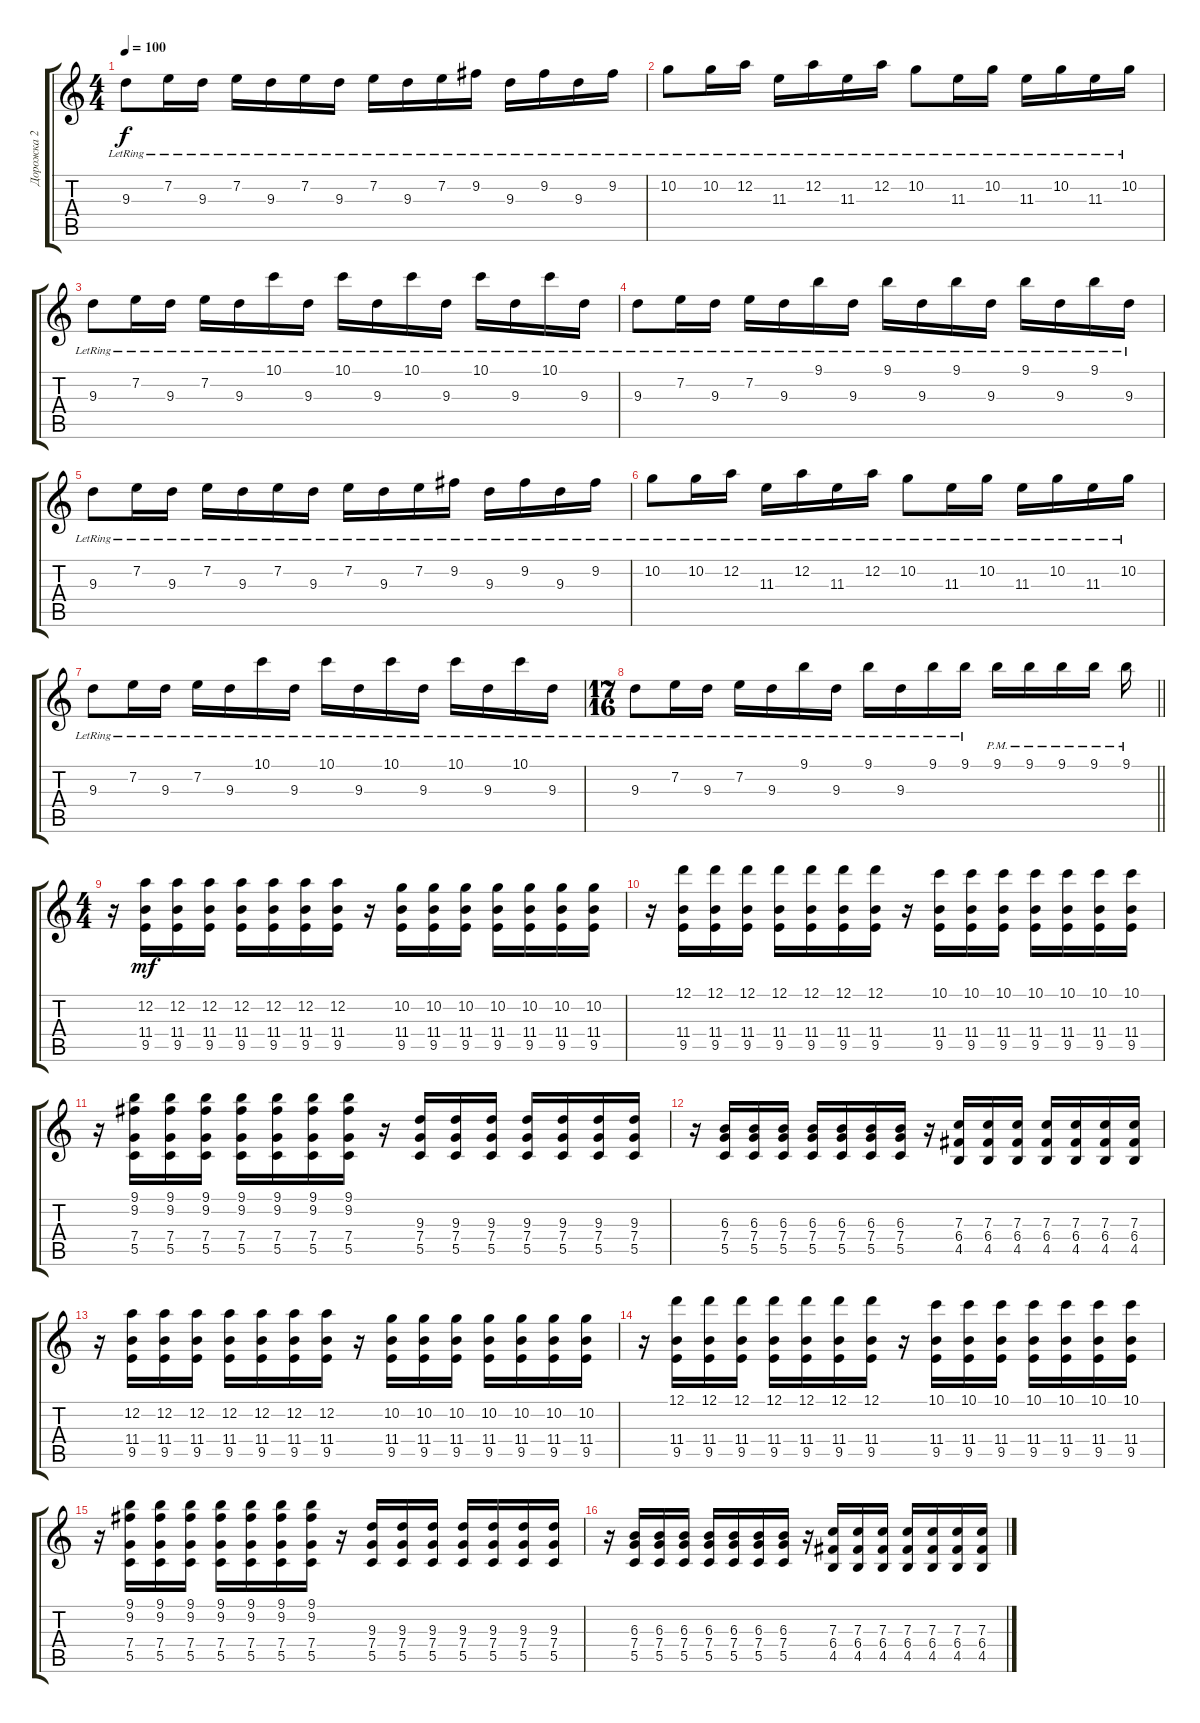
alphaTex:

\track ("Дорожка 2" "Дорожка 2") {instrument distortionguitar}
\staff {score tabs}
\tuning (D4 A3 F3 C3 G2 C2) {hide}
\ts (4 4)
\section ("" "")
\tempo 100
\clef g2
\ks c
9.3{lr}.8{dy f} 7.2{lr}.16 9.3{lr}.16 7.2{lr}.16 9.3{lr}.16 7.2{lr}.16 9.3{lr}.16 7.2{lr}.16 9.3{lr}.16 7.2{lr}.16 9.2{lr}.16 9.3{lr}.16 9.2{lr}.16 9.3{lr}.16 9.2{lr}.16 |
10.2{lr}.8 10.2{lr}.16 12.2{lr}.16 11.3{lr}.16 12.2{lr}.16 11.3{lr}.16 12.2{lr}.16 10.2{lr}.8 11.3{lr}.16 10.2{lr}.16 11.3{lr}.16 10.2{lr}.16 11.3{lr}.16 10.2{lr}.16 |
9.3{lr}.8 7.2{lr}.16 9.3{lr}.16 7.2{lr}.16 9.3{lr}.16 10.1{lr}.16 9.3{lr}.16 10.1{lr}.16 9.3{lr}.16 10.1{lr}.16 9.3{lr}.16 10.1{lr}.16 9.3{lr}.16 10.1{lr}.16 9.3{lr}.16 |
9.3{lr}.8 7.2{lr}.16 9.3{lr}.16 7.2{lr}.16 9.3{lr}.16 9.1{lr}.16 9.3{lr}.16 9.1{lr}.16 9.3{lr}.16 9.1{lr}.16 9.3{lr}.16 9.1{lr}.16 9.3{lr}.16 9.1{lr}.16 9.3{lr}.16 |
9.3{lr}.8 7.2{lr}.16 9.3{lr}.16 7.2{lr}.16 9.3{lr}.16 7.2{lr}.16 9.3{lr}.16 7.2{lr}.16 9.3{lr}.16 7.2{lr}.16 9.2{lr}.16 9.3{lr}.16 9.2{lr}.16 9.3{lr}.16 9.2{lr}.16 |
10.2{lr}.8 10.2{lr}.16 12.2{lr}.16 11.3{lr}.16 12.2{lr}.16 11.3{lr}.16 12.2{lr}.16 10.2{lr}.8 11.3{lr}.16 10.2{lr}.16 11.3{lr}.16 10.2{lr}.16 11.3{lr}.16 10.2{lr}.16 |
9.3{lr}.8 7.2{lr}.16 9.3{lr}.16 7.2{lr}.16 9.3{lr}.16 10.1{lr}.16 9.3{lr}.16 10.1{lr}.16 9.3{lr}.16 10.1{lr}.16 9.3{lr}.16 10.1{lr}.16 9.3{lr}.16 10.1{lr}.16 9.3{lr}.16 |
\ts (17 16)
\barLineRight lightlight
9.3{lr}.8 7.2{lr}.16 9.3{lr}.16 7.2{lr}.16 9.3{lr}.16 9.1{lr}.16 9.3{lr}.16 9.1{lr}.16 9.3{lr}.16 9.1{lr}.16 9.1{lr}.16 9.1{pm}.16 9.1{pm}.16 9.1{pm}.16 9.1{pm}.16 9.1{pm}.16 |
\ts (4 4)
\section ("" "")
r.16 (12.2 11.4 9.5).16{dy mf} (12.2 11.4 9.5).16 (12.2 11.4 9.5).16 (12.2 11.4 9.5).16 (12.2 11.4 9.5).16 (12.2 11.4 9.5).16 (12.2 11.4 9.5).16 r.16 (10.2 11.4 9.5).16 (10.2 11.4 9.5).16 (10.2 11.4 9.5).16 (10.2 11.4 9.5).16 (10.2 11.4 9.5).16 (10.2 11.4 9.5).16 (10.2 11.4 9.5).16 |
r.16 (12.1 11.4 9.5).16 (12.1 11.4 9.5).16 (12.1 11.4 9.5).16 (12.1 11.4 9.5).16 (12.1 11.4 9.5).16 (12.1 11.4 9.5).16 (12.1 11.4 9.5).16 r.16 (10.1 11.4 9.5).16 (10.1 11.4 9.5).16 (10.1 11.4 9.5).16 (10.1 11.4 9.5).16 (10.1 11.4 9.5).16 (10.1 11.4 9.5).16 (10.1 11.4 9.5).16 |
r.16 (9.1 9.2 7.4 5.5).16 (9.1 9.2 7.4 5.5).16 (9.1 9.2 7.4 5.5).16 (9.1 9.2 7.4 5.5).16 (9.1 9.2 7.4 5.5).16 (9.1 9.2 7.4 5.5).16 (9.1 9.2 7.4 5.5).16 r.16 (9.3 7.4 5.5).16 (9.3 7.4 5.5).16 (9.3 7.4 5.5).16 (9.3 7.4 5.5).16 (9.3 7.4 5.5).16 (9.3 7.4 5.5).16 (9.3 7.4 5.5).16 |
r.16 (6.3 7.4 5.5).16 (6.3 7.4 5.5).16 (6.3 7.4 5.5).16 (6.3 7.4 5.5).16 (6.3 7.4 5.5).16 (6.3 7.4 5.5).16 (6.3 7.4 5.5).16 r.16 (7.3 6.4 4.5).16 (7.3 6.4 4.5).16 (7.3 6.4 4.5).16 (7.3 6.4 4.5).16 (7.3 6.4 4.5).16 (7.3 6.4 4.5).16 (7.3 6.4 4.5).16 |
r.16 (12.2 11.4 9.5).16 (12.2 11.4 9.5).16 (12.2 11.4 9.5).16 (12.2 11.4 9.5).16 (12.2 11.4 9.5).16 (12.2 11.4 9.5).16 (12.2 11.4 9.5).16 r.16 (10.2 11.4 9.5).16 (10.2 11.4 9.5).16 (10.2 11.4 9.5).16 (10.2 11.4 9.5).16 (10.2 11.4 9.5).16 (10.2 11.4 9.5).16 (10.2 11.4 9.5).16 |
r.16 (12.1 11.4 9.5).16 (12.1 11.4 9.5).16 (12.1 11.4 9.5).16 (12.1 11.4 9.5).16 (12.1 11.4 9.5).16 (12.1 11.4 9.5).16 (12.1 11.4 9.5).16 r.16 (10.1 11.4 9.5).16 (10.1 11.4 9.5).16 (10.1 11.4 9.5).16 (10.1 11.4 9.5).16 (10.1 11.4 9.5).16 (10.1 11.4 9.5).16 (10.1 11.4 9.5).16 |
r.16 (9.1 9.2 7.4 5.5).16 (9.1 9.2 7.4 5.5).16 (9.1 9.2 7.4 5.5).16 (9.1 9.2 7.4 5.5).16 (9.1 9.2 7.4 5.5).16 (9.1 9.2 7.4 5.5).16 (9.1 9.2 7.4 5.5).16 r.16 (9.3 7.4 5.5).16 (9.3 7.4 5.5).16 (9.3 7.4 5.5).16 (9.3 7.4 5.5).16 (9.3 7.4 5.5).16 (9.3 7.4 5.5).16 (9.3 7.4 5.5).16 |
r.16 (6.3 7.4 5.5).16 (6.3 7.4 5.5).16 (6.3 7.4 5.5).16 (6.3 7.4 5.5).16 (6.3 7.4 5.5).16 (6.3 7.4 5.5).16 (6.3 7.4 5.5).16 r.16 (7.3 6.4 4.5).16 (7.3 6.4 4.5).16 (7.3 6.4 4.5).16 (7.3 6.4 4.5).16 (7.3 6.4 4.5).16 (7.3 6.4 4.5).16 (7.3 6.4 4.5).16
